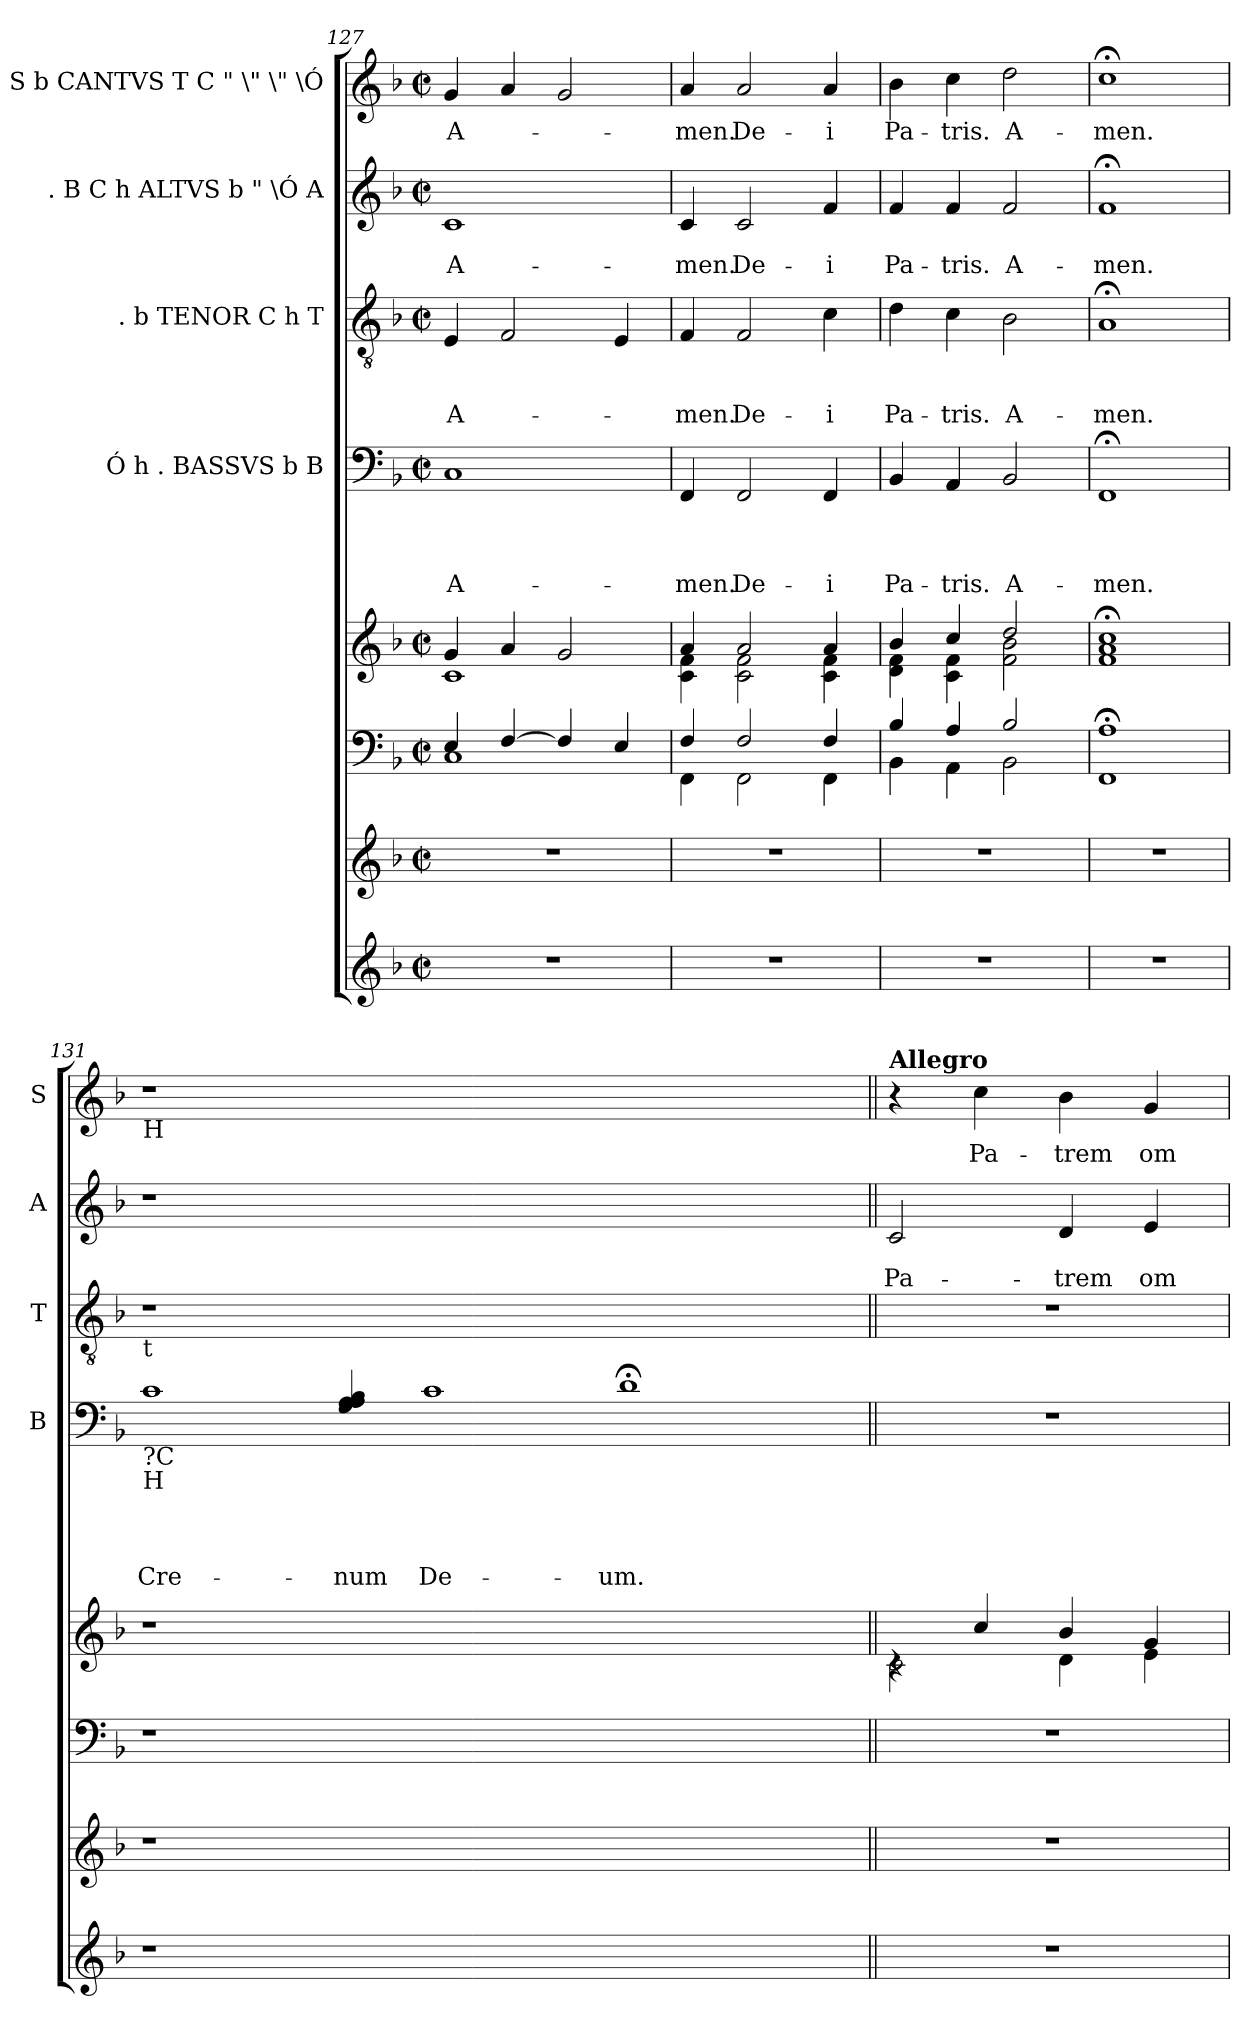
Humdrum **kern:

**kern	**kern	**kern	**kern	**kern	**text	**text	**text	**text	**kern	**text	**text	**text	**kern	**text	**text	**kern	**text
*part8	*part7	*part6	*part5	*part4	*part4	*part4	*part4	*part4	*part3	*part3	*part3	*part3	*part2	*part2	*part2	*part1	*part1
*staff8	*staff7	*staff6	*staff5	*staff4	*staff4	*staff4	*staff4	*staff4	*staff3	*staff3	*staff3	*staff3	*staff2	*staff2	*staff2	*staff1	*staff1
*	*	*	*	*I"Ó h . BASSVS b B	*	*	*	*	*I". b TENOR C h T	*	*	*	*I". B C h ALTVS b " \Ó A	*	*	*I"h . S b CANTVS T C " \" \" \Ó	*
*	*	*	*	*I'B	*	*	*	*	*I'T	*	*	*	*I'A	*	*	*I'S	*
*clefG2	*clefG2	*clefF4	*clefG2	*clefF4	*	*	*	*	*clefGv2	*	*	*	*clefG2	*	*	*clefG2	*
*k[b-]	*k[b-]	*k[b-]	*k[b-]	*k[b-]	*	*	*	*	*k[b-]	*	*	*	*k[b-]	*	*	*k[b-]	*
*F:	*F:	*F:	*F:	*F:	*	*	*	*	*F:	*	*	*	*F:	*	*	*F:	*
*M2/2	*M2/2	*M2/2	*M2/2	*M2/2	*	*	*	*	*M2/2	*	*	*	*M2/2	*	*	*M2/2	*
*met(c|)	*met(c|)	*met(c|)	*met(c|)	*met(c|)	*	*	*	*	*met(c|)	*	*	*	*met(c|)	*	*	*met(c|)	*
=127	=127	=127	=127	=127	=127	=127	=127	=127	=127	=127	=127	=127	=127	=127	=127	=127	=127
*	*	*^	*^	*	*	*	*	*	*	*	*	*	*	*	*	*	*
!	!	!	!	!	!	!	!	!	!	!LO:LY:b	!	!	!	!LO:LY:b	!	!	!LO:LY:b	!	!LO:LY:b
1r	1r	4E/	1C	4g/	1c	1C	.	.	.	A-	4E/	.	.	A-	1c	.	A-	4g/	A-
.	.	[>4F/	.	4a/	.	.	.	.	.	.	2F/	.	.	.	.	.	.	4a/	.
.	.	4F/]	.	2g/	.	.	.	.	.	.	.	.	.	.	.	.	.	2g/	.
.	.	4E/	.	.	.	.	.	.	.	.	4E/	.	.	.	.	.	.	.	.
=128	=128	=128	=128	=128	=128	=128	=128	=128	=128	=128	=128	=128	=128	=128	=128	=128	=128	=128	=128
!	!	!	!	!	!	!	!	!	!	!LO:LY:b	!	!	!	!LO:LY:b	!	!	!LO:LY:b	!	!LO:LY:b
1r	1r	4F/	4FF\	4a/	4c\ 4f\	4FF/	.	.	.	-men.	4F/	.	.	-men.	4c/	.	-men.	4a/	-men.
!	!	!	!	!	!	!	!	!	!	!LO:LY:b	!	!	!	!LO:LY:b	!	!	!LO:LY:b	!	!LO:LY:b
.	.	2F/	2FF\	2a/	2c\ 2f\	2FF/	.	.	.	De-	2F/	.	.	De-	2c/	.	De-	2a/	De-
!	!	!	!	!	!	!	!	!	!	!LO:LY:b	!	!	!	!LO:LY:b	!	!	!LO:LY:b	!	!LO:LY:b
.	.	4F/	4FF\	4a/	4c\ 4f\	4FF/	.	.	.	-i	4c\	.	.	-i	4f/	.	-i	4a/	-i
=129	=129	=129	=129	=129	=129	=129	=129	=129	=129	=129	=129	=129	=129	=129	=129	=129	=129	=129	=129
!	!	!	!	!	!	!	!	!	!	!LO:LY:b	!	!	!	!LO:LY:b	!	!	!LO:LY:b	!	!LO:LY:b
1r	1r	4B-/	4BB-\	4b-/	4d\ 4f\	4BB-/	.	.	.	Pa-	4d\	.	.	Pa-	4f/	.	Pa-	4b-\	Pa-
!	!	!	!	!	!	!	!	!	!	!LO:LY:b	!	!	!	!LO:LY:b	!	!	!LO:LY:b	!	!LO:LY:b
.	.	4A/	4AA\	4cc/	4c\ 4f\	4AA/	.	.	.	-tris.	4c\	.	.	-tris.	4f/	.	-tris.	4cc\	-tris.
!	!	!	!	!	!	!	!	!	!	!LO:LY:b	!	!	!	!LO:LY:b	!	!	!LO:LY:b	!	!LO:LY:b
.	.	2B-/	2BB-\	2dd/	2f\ 2b-\	2BB-/	.	.	.	A-	2B-\	.	.	A-	2f/	.	A-	2dd\	A-
=130	=130	=130	=130	=130	=130	=130	=130	=130	=130	=130	=130	=130	=130	=130	=130	=130	=130	=130	=130
!	!	!	!	!	!	!	!	!	!	!LO:LY:b	!	!	!	!LO:LY:b	!	!	!LO:LY:b	!	!LO:LY:b
*	*	*v	*v	*	*	*	*	*	*	*	*	*	*	*	*	*	*	*	*
*	*	*	*v	*v	*	*	*	*	*	*	*	*	*	*	*	*	*	*
1r	1r	1FF; 1A;	1f; 1a; 1cc;	1FF;	.	.	.	-men.	1A;	.	.	-men.	1f;	.	-men.	1cc;<	-men.
!!LO:PB:g=z
=131!	=131!	=131!	=131!	=131!	=131!	=131!	=131!	=131!	=131!	=131!	=131!	=131!	=131!	=131!	=131!	=131!	=131!
!	!	!	!	!	!	!	!	!	!	!	!	!	!	!	!	!LO:TX:b:t=H	!
!	!	!	!	!	!	!	!	!	!LO:TX:b:t=t	!	!	!	!	!	!	!	!
!	!	!	!	!LO:TX:b:t=?C	!	!	!	!	!	!	!	!	!	!	!	!	!
!	!	!	!	!LO:TX:b:t=H	!	!	!	!	!	!	!	!	!	!	!	!	!
!	!	!	!	!	!	!	!	!LO:LY:b	!	!	!	!	!	!	!	!	!
1r	1r	1r	1r	1c	.	.	.	Cre-	1r	.	.	.	1r	.	.	1r	.
!	!	!	!	!	!	!	!	!LO:LY:b	!	!	!	!	!	!	!	!	!
0ryy	0ryy	0ryy	0ryy	4G/ 4A/ 4A/ 4B-/	.	.	.	-num	0ryy	.	.	.	0ryy	.	.	0ryy	.
!	!	!	!	!	!	!	!	!LO:LY:b	!	!	!	!	!	!	!	!	!
.	.	.	.	1c	.	.	.	De-	.	.	.	.	.	.	.	.	.
!	!	!	!	!	!	!	!	!LO:LY:b	!	!	!	!	!	!	!	!	!
.	.	.	.	1d;<	.	.	.	-um.	.	.	.	.	.	.	.	.	.
4ryy	4ryy	4ryy	4ryy	.	.	.	.	.	4ryy	.	.	.	4ryy	.	.	4ryy	.
=132||	=132||	=132||	=132||	=132||	=132||	=132||	=132||	=132||	=132||	=132||	=132||	=132||	=132||	=132||	=132||	=132||	=132||
*	*	*	*	*	*	*	*	*	*	*	*	*	*	*	*	*MM120	*
*	*	*	*^	*	*	*	*	*	*	*	*	*	*	*	*	*	*
!	!	!	!	!	!	!	!	!	!	!	!	!	!	!	!	!	!LO:TX:a:B:t=Allegro	!
!	!	!	!	!	!	!	!	!	!	!	!	!	!	!	!	!LO:LY:b	!	!
1r	1r	1r	2c\	4rc	1r	.	.	.	.	1r	.	.	.	2c/	.	Pa-	4r	.
!	!	!	!	!	!	!	!	!	!	!	!	!	!	!	!	!	!	!LO:LY:b
.	.	.	.	4cc/	.	.	.	.	.	.	.	.	.	.	.	.	4cc\	Pa-
!	!	!	!	!	!	!	!	!	!	!	!	!	!	!	!	!LO:LY:b	!	!LO:LY:b
.	.	.	4d\	4b-/	.	.	.	.	.	.	.	.	.	4d/	.	-trem	4b-\	-trem
!	!	!	!	!	!	!	!	!	!	!	!	!	!	!	!	!LO:LY:b	!	!LO:LY:b
.	.	.	4e\	4g/	.	.	.	.	.	.	.	.	.	4e/	.	om-	4g/	om-
*	*	*	*v	*v	*	*	*	*	*	*	*	*	*	*	*	*	*	*
=	=	=	=	=	=	=	=	=	=	=	=	=	=	=	=	=	=
*-	*-	*-	*-	*-	*-	*-	*-	*-	*-	*-	*-	*-	*-	*-	*-	*-	*-
